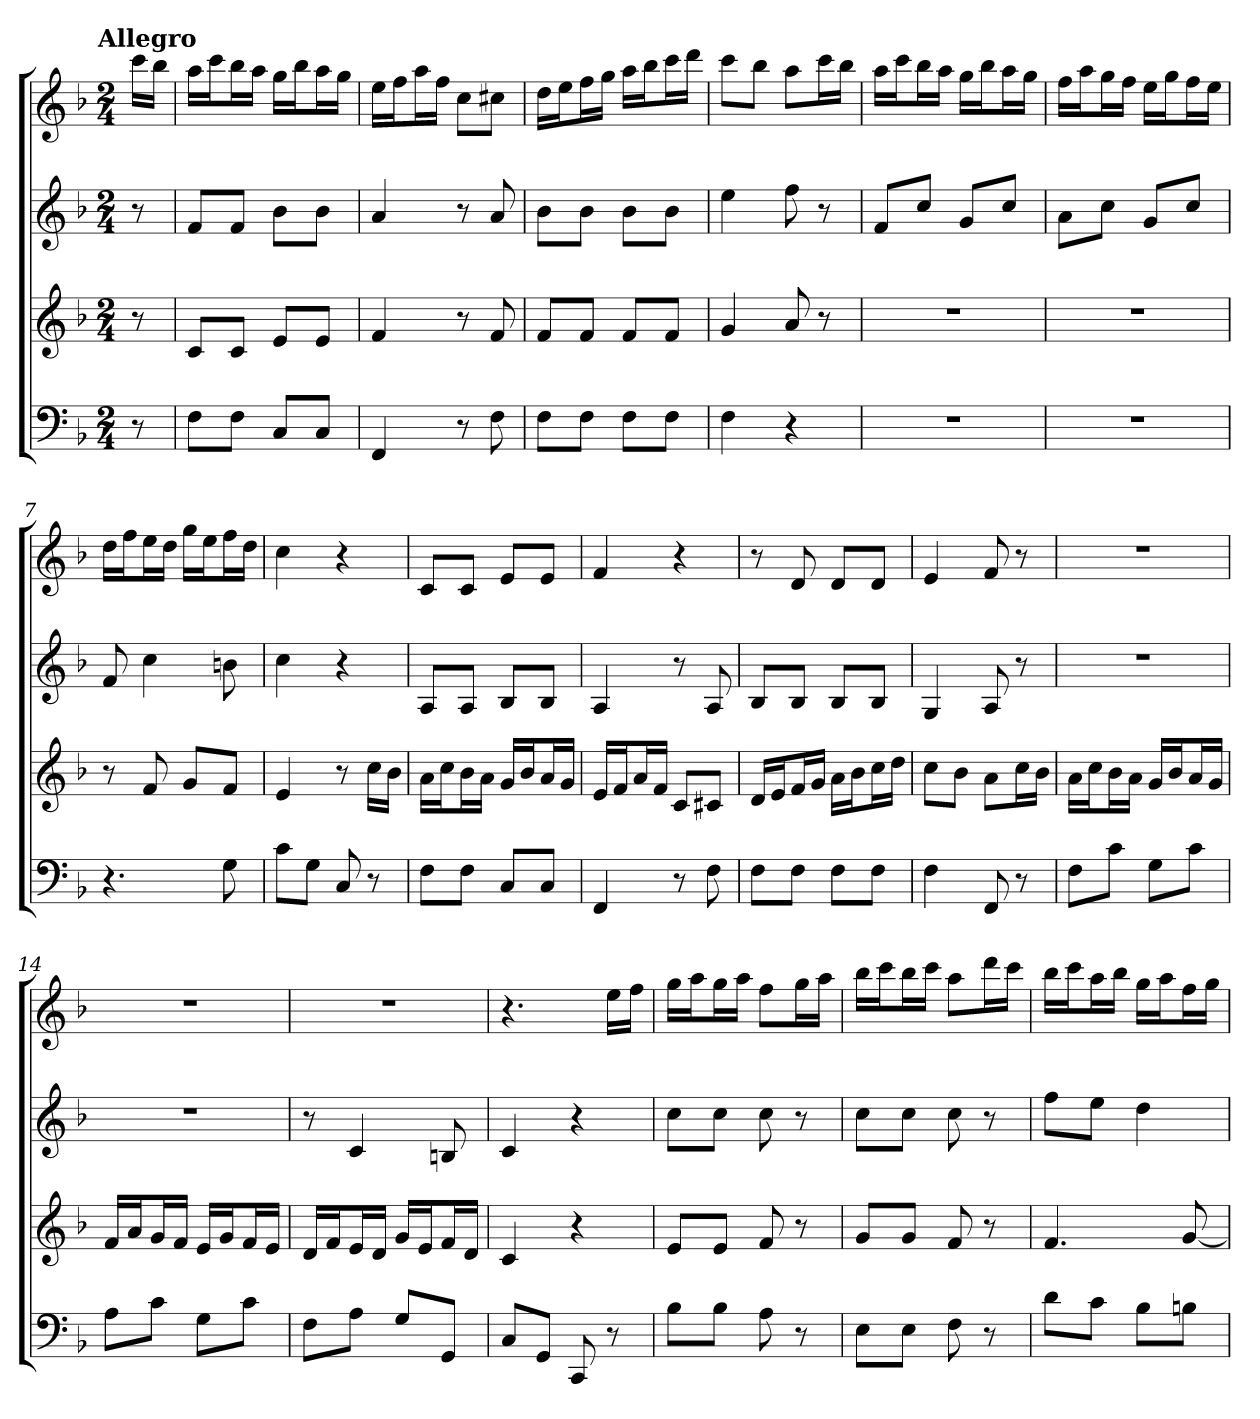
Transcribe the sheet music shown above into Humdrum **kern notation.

**kern	**kern	**kern	**kern
*part4	*part3	*part2	*part1
*staff4	*staff3	*staff2	*staff1
*k[b-]	*k[b-]	*k[b-]	*k[b-]
*F:	*F:	*F:	*F:
!!LO:TX:omd:t=Allegro
*M2/4	*M2/4	*M2/4	*M2/4
*MM132	*MM132	*MM132	*MM132
=	=	=	=
8r	8r	8r	16cccLL
.	.	.	16bb-JJ
=1	=1	=1	=1
8FL	8cL	8fL	16aaLL
.	.	.	16cccJ
8FJ	8cJ	8fJ	16bb-L
.	.	.	16aaJJ
8CL	8eL	8b-L	16ggLL
.	.	.	16bb-J
8CJ	8eJ	8b-J	16aaL
.	.	.	16ggJJ
=2	=2	=2	=2
4FF	4f	4a	16eeLL
.	.	.	16ffJ
.	.	.	16aaL
.	.	.	16ffJJ
8r	8r	8r	8ccL
8F	8f	8a	8cc#XJ
=3	=3	=3	=3
8FL	8fL	8b-L	16ddLL
.	.	.	16eeJ
8FJ	8fJ	8b-J	16ffL
.	.	.	16ggJJ
8FL	8fL	8b-L	16aaLL
.	.	.	16bb-J
8FJ	8fJ	8b-J	16cccL
.	.	.	16dddJJ
=4	=4	=4	=4
4F	4g	4ee	8cccL
.	.	.	8bb-J
4r	8a	8ff	8aaL
.	8r	8r	16cccL
.	.	.	16bb-JJ
=5	=5	=5	=5
2r	2r	8fL	16aaLL
.	.	.	16cccJ
.	.	8ccJ	16bb-L
.	.	.	16aaJJ
.	.	8gL	16ggLL
.	.	.	16bb-J
.	.	8ccJ	16aaL
.	.	.	16ggJJ
=6	=6	=6	=6
2r	2r	8aL	16ffLL
.	.	.	16aaJ
.	.	8ccJ	16ggL
.	.	.	16ffJJ
.	.	8gL	16eeLL
.	.	.	16ggJ
.	.	8ccJ	16ffL
.	.	.	16eeJJ
=7	=7	=7	=7
4.r	8r	8f	16ddLL
.	.	.	16ffJ
.	8f	4cc	16eeL
.	.	.	16ddJJ
.	8gL	.	16ggLL
.	.	.	16eeJ
8G	8fJ	8bn	16ffL
.	.	.	16ddJJ
=8	=8	=8	=8
8cL	4e	4cc	4cc
8GJ	.	.	.
8C	8r	4r	4r
8r	16ccLL	.	.
.	16b-JJ	.	.
=9	=9	=9	=9
8FL	16aLL	8AL	8cL
.	16ccJ	.	.
8FJ	16b-L	8AJ	8cJ
.	16aJJ	.	.
8CL	16gLL	8B-L	8eL
.	16b-J	.	.
8CJ	16aL	8B-J	8eJ
.	16gJJ	.	.
=10	=10	=10	=10
4FF	16eLL	4A	4f
.	16fJ	.	.
.	16aL	.	.
.	16fJJ	.	.
8r	8cL	8r	4r
8F	8c#XJ	8A	.
=11	=11	=11	=11
8FL	16dLL	8B-L	8r
.	16eJ	.	.
8FJ	16fL	8B-J	8d
.	16gJJ	.	.
8FL	16aLL	8B-L	8dL
.	16b-J	.	.
8FJ	16ccL	8B-J	8dJ
.	16ddJJ	.	.
=12	=12	=12	=12
4F	8ccL	4G	4e
.	8b-J	.	.
8FF	8aL	8A	8f
8r	16ccL	8r	8r
.	16b-JJ	.	.
=13	=13	=13	=13
8FL	16aLL	2r	2r
.	16ccJ	.	.
8cJ	16b-L	.	.
.	16aJJ	.	.
8GL	16gLL	.	.
.	16b-J	.	.
8cJ	16aL	.	.
.	16gJJ	.	.
=14	=14	=14	=14
8AL	16fLL	2r	2r
.	16aJ	.	.
8cJ	16gL	.	.
.	16fJJ	.	.
8GL	16eLL	.	.
.	16gJ	.	.
8cJ	16fL	.	.
.	16eJJ	.	.
=15	=15	=15	=15
8FL	16dLL	8r	2r
.	16fJ	.	.
8AJ	16eL	4c	.
.	16dJJ	.	.
8GL	16gLL	.	.
.	16eJ	.	.
8GGJ	16fL	8Bn	.
.	16dJJ	.	.
=16	=16	=16	=16
8CL	4c	4c	4.r
8GGJ	.	.	.
8CC	4r	4r	.
8r	.	.	16eeLL
.	.	.	16ffJJ
=17	=17	=17	=17
8B-L	8eL	8ccL	16ggLL
.	.	.	16aaJ
8B-J	8eJ	8ccJ	16ggL
.	.	.	16aaJJ
8A	8f	8cc	8ffL
8r	8r	8r	16ggL
.	.	.	16aaJJ
=18	=18	=18	=18
8EL	8gL	8ccL	16bb-LL
.	.	.	16cccJ
8EJ	8gJ	8ccJ	16bb-L
.	.	.	16cccJJ
8F	8f	8cc	8aaL
8r	8r	8r	16dddL
.	.	.	16cccJJ
=19	=19	=19	=19
8dL	4.f	8ffL	16bb-LL
.	.	.	16cccJ
8cJ	.	8eeJ	16aaL
.	.	.	16bb-JJ
8B-L	.	4dd	16ggLL
.	.	.	16aaJ
8BnJ	[8g	.	16ffL
.	.	.	16ggJJ
=	=	=	=
*-	*-	*-	*-
